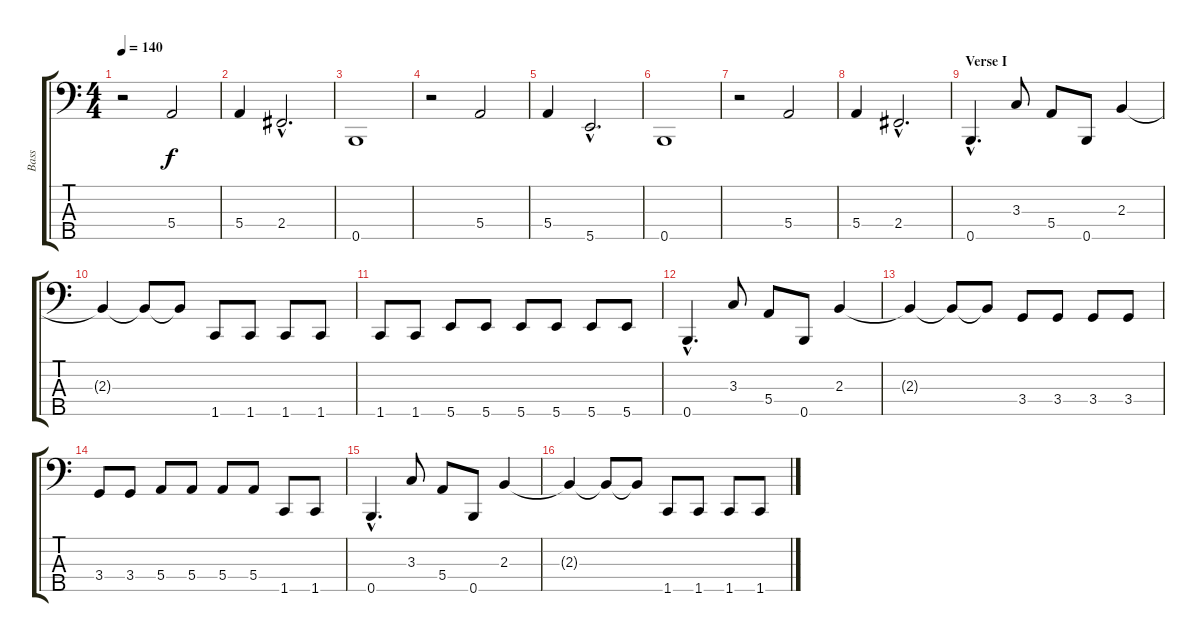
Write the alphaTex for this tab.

\track ("Bass" "Bass") {instrument electricbassfinger}
\staff {score tabs}
\tuning (G2 D2 A1 E1 B0) {hide}
\ts (4 4)
\tempo 140
\clef f4
\ks c
r.2{dy f} 5.4.2 |
5.4.4 2.4{hac}.2{d} |
0.5.1 |
r.2 5.4.2 |
5.4.4 5.5{hac}.2{d} |
0.5.1 |
r.2 5.4.2 |
5.4.4 2.4{hac}.2{d} |
\section ("" "Verse I")
0.5{hac}.4{d} 3.3.8 5.4.8 0.5.8 2.3.4 |
2.3{t}.4 2.3{t}.8 2.3{t}.8 1.5.8 1.5.8 1.5.8 1.5.8 |
1.5.8 1.5.8 5.5.8 5.5.8 5.5.8 5.5.8 5.5.8 5.5.8 |
0.5{hac}.4{d} 3.3.8 5.4.8 0.5.8 2.3.4 |
2.3{t}.4 2.3{t}.8 2.3{t}.8 3.4.8 3.4.8 3.4.8 3.4.8 |
3.4.8 3.4.8 5.4.8 5.4.8 5.4.8 5.4.8 1.5.8 1.5.8 |
0.5{hac}.4{d} 3.3.8 5.4.8 0.5.8 2.3.4 |
2.3{t}.4 2.3{t}.8 2.3{t}.8 1.5.8 1.5.8 1.5.8 1.5.8
